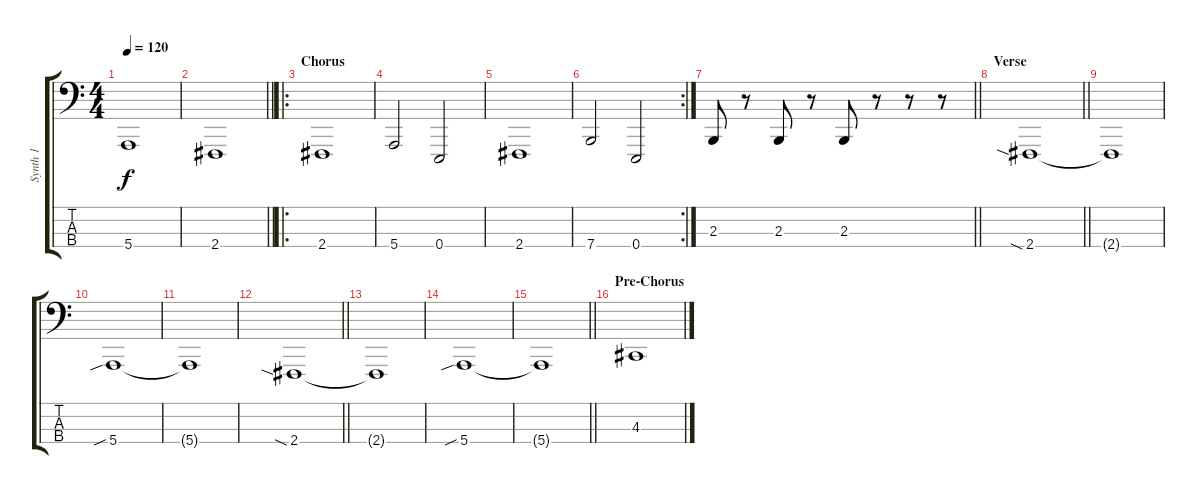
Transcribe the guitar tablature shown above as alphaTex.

\track ("Synth 1" "Synth 1") {instrument lead1square}
\staff {score tabs}
\tuning (G2 D2 A1 E1) {hide}
\ts (4 4)
\tempo 120
\clef f4
\ks c
5.4.1{dy f} |
\barLineRight lightlight
2.4.1 |
\ro
\section ("" "Chorus")
2.4.1 |
5.4.2 0.4.2 |
2.4.1 |
\rc 2
7.4.2 0.4.2 |
\barLineRight lightlight
2.3.8 r.8 2.3.8 r.8 2.3.8 r.8 r.8 r.8 |
\section ("" "Verse")
\barLineRight lightlight
2.4{sia}.1 |
2.4{t}.1 |
5.4{sib}.1 |
5.4{t}.1 |
\barLineRight lightlight
2.4{sia}.1 |
2.4{t}.1 |
5.4{sib}.1 |
\barLineRight lightlight
5.4{t}.1 |
\section ("" "Pre-Chorus")
4.3.1
